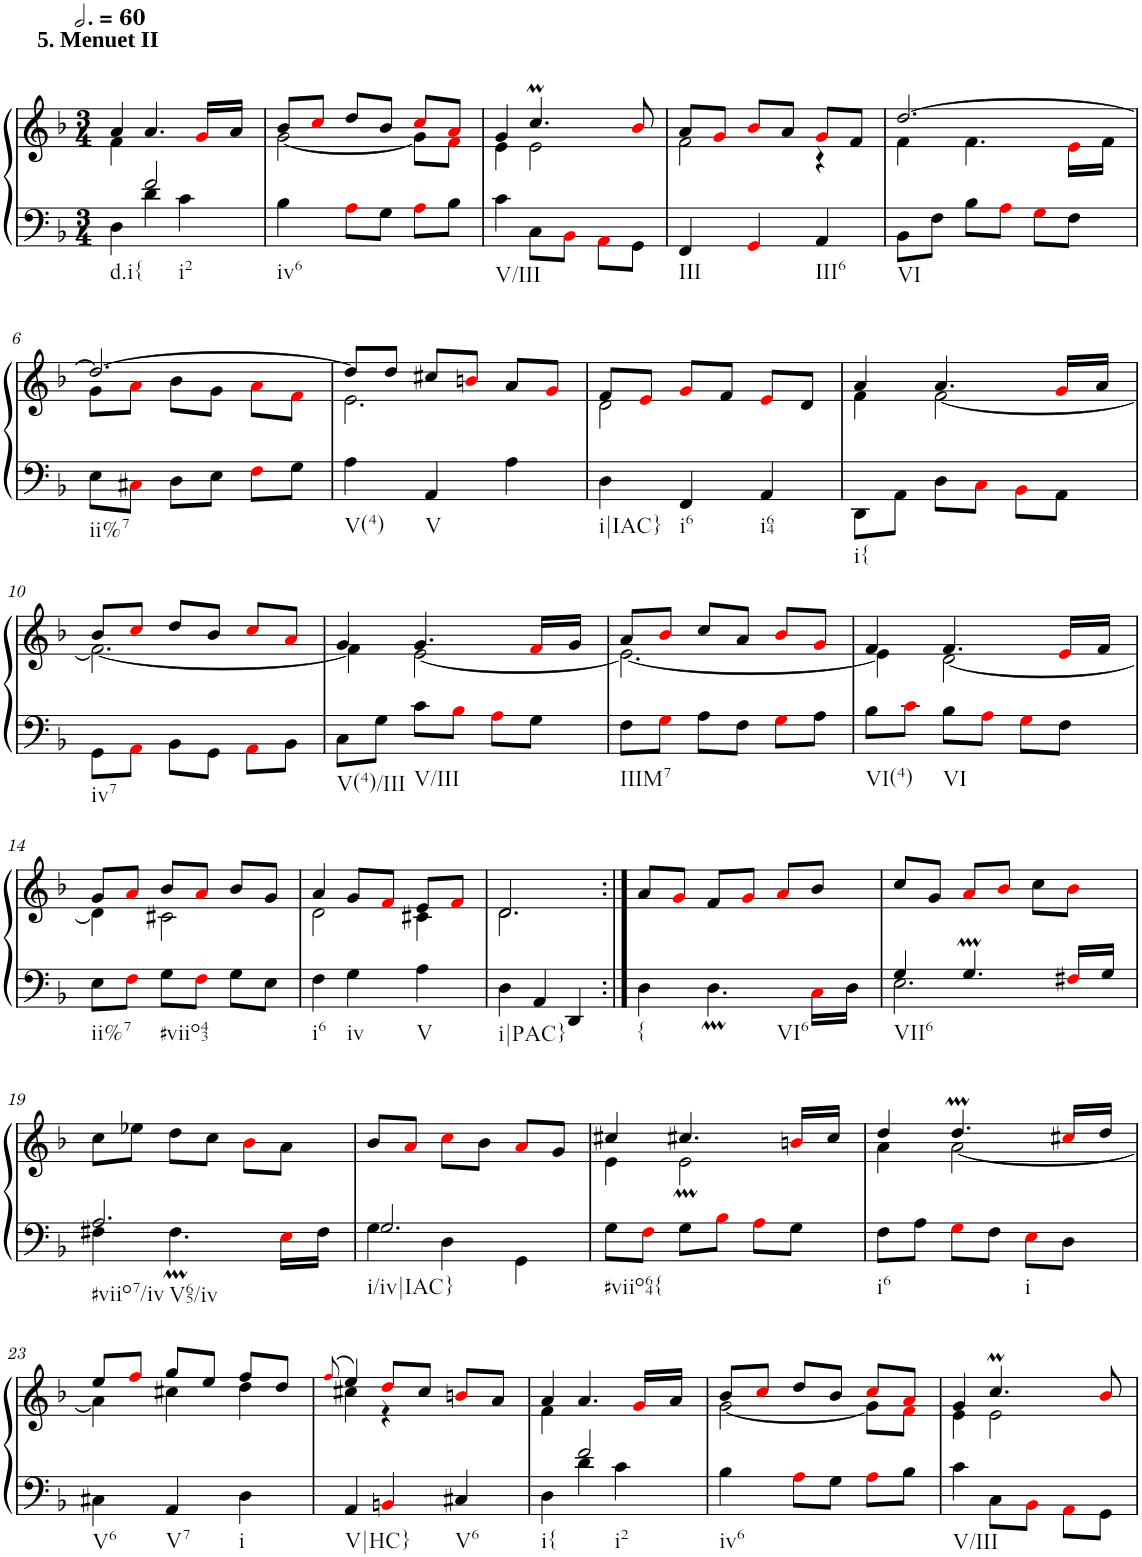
**kern	**kern
*part1	*part1
*staff2	*staff1
*I"Klavier linke Hand	*
*clefF4	*clefG2
*k[b-]	*k[b-]
*M3/4	*M3/4
*MM180	*MM180
=1	=1
*^	*^
!	!	!LO:TX:a:B:t=5. Menuet II	!
!LO:TX:b:t=d.i{	!	!	!
4ryy	4D\	4a/	4f\
!LO:TX:b:t=i2	!	!	!
2f/	4d\	4.a/	2ryy
.	4c\	.	.
.	.	16gi/LL	.
.	.	16a/JJ	.
=2	=2	=2	=2
!LO:TX:b:t=iv6	!	!	!
2.ryy	4B-\	8b-/L	[2g\
.	.	8cci/J	.
.	8Ai\L	8dd/L	.
.	8G\J	8b-/J	.
.	8Ai\L	8cci/L	8g\L]
.	8B-\J	8ai/J	8fi\J
=3	=3	=3	=3
!LO:TX:b:t=V/III	!	!	!
2.ryy	4c\	4g/	4e\
.	8C\L	4.ccM/	2e\
.	8BB-i\J	.	.
.	8AAi\L	.	.
.	8GG\J	8b-i/	.
=4	=4	=4	=4
!LO:TX:b:t=III	!	!	!
!LO:TX:b:t=III6	!	!	!
2.ryy	4FF/	8a/L	2f\
.	.	8gi/J	.
.	4GGi/	8b-i/L	.
.	.	8a/J	.
.	4AA/	8gi/L	4r
.	.	8f/J	.
=5	=5	=5	=5
!LO:TX:b:t=VI	!	!	!
2.ryy	8BB-\L	[2.dd/	4f\
.	8F\J	.	.
.	8B-\L	.	4.f\
.	8Ai\J	.	.
.	8Gi\L	.	.
.	8F\J	.	16ei\LL
.	.	.	16f\JJ
!!LO:LB:g=z	!!
=6	=6	=6	=6
!LO:TX:b:t=ii%7	!	!	!
2.ryy	8E\L	2.dd/_	8g\L
.	8C#Xi\J	.	8ai\J
.	8D\L	.	8b-\L
.	8E\J	.	8g\J
.	8Fi\L	.	8ai\L
.	8G\J	.	8fi\J
=7	=7	=7	=7
!LO:TX:b:t=V(4)	!	!	!
!LO:TX:b:t=V	!	!	!
2.ryy	4A\	8dd/L]	2.e\
.	.	8dd/J	.
.	4AA/	8cc#X/L	.
.	.	8bni/J	.
.	4A\	8a/L	.
.	.	8gi/J	.
=8	=8	=8	=8
!LO:TX:b:t=i|IAC}	!	!	!
!LO:TX:b:t=i6	!	!	!
!LO:TX:b:t=i64	!	!	!
2.ryy	4D\	8f/L	2d\
.	.	8ei/J	.
.	4FF/	8gi/L	.
.	.	8f/J	.
.	4AA/	8ei/L	4ryy
.	.	8d/J	.
=9	=9	=9	=9
!LO:TX:b:t=i{	!	!	!
2.ryy	8DD\L	4a/	4f\
.	8AA\J	.	.
.	8D\L	4.a/	[2f\
.	8Ci\J	.	.
.	8BB-i\L	.	.
.	8AA\J	16gi/LL	.
.	.	16a/JJ	.
!!LO:LB:g=z	!!
=10	=10	=10	=10
!LO:TX:b:t=iv7	!	!	!
2.ryy	8GG\L	8b-/L	2.f\_
.	8AAi\J	8cci/J	.
.	8BB-\L	8dd/L	.
.	8GG\J	8b-/J	.
.	8AAi\L	8cci/L	.
.	8BB-\J	8ai/J	.
=11	=11	=11	=11
!LO:TX:b:t=V(4)/III	!	!	!
!LO:TX:b:t=V/III	!	!	!
2.ryy	8C\L	4g/	4f\]
.	8G\J	.	.
.	8c\L	4.g/	[2e\
.	8B-i\J	.	.
.	8Ai\L	.	.
.	8G\J	16fi/LL	.
.	.	16g/JJ	.
=12	=12	=12	=12
!LO:TX:b:t=IIIM7	!	!	!
2.ryy	8F\L	8a/L	2.e\_
.	8Gi\J	8b-i/J	.
.	8A\L	8cc/L	.
.	8F\J	8a/J	.
.	8Gi\L	8b-i/L	.
.	8A\J	8gi/J	.
=13	=13	=13	=13
!LO:TX:b:t=VI(4)	!	!	!
!LO:TX:b:t=VI	!	!	!
2.ryy	8B-\L	4f/	4e\]
.	8ci\J	.	.
.	8B-\L	4.f/	[2d\
.	8Ai\J	.	.
.	8Gi\L	.	.
.	8F\J	16ei/LL	.
.	.	16f/JJ	.
!!LO:LB:g=z	!!
=14	=14	=14	=14
!LO:TX:b:t=ii%7	!	!	!
!LO:TX:b:t=#viio43	!	!	!
2.ryy	8E\L	8g/L	4d\]
.	8Fi\J	8ai/J	.
.	8G\L	8b-/L	2c#X\
.	8Fi\J	8ai/J	.
.	8G\L	8b-/L	.
.	8E\J	8g/J	.
=15	=15	=15	=15
!LO:TX:b:t=i6	!	!	!
!LO:TX:b:t=iv	!	!	!
!LO:TX:b:t=V	!	!	!
2.ryy	4F\	4a/	2d\
.	4G\	8g/L	.
.	.	8fi/J	.
.	4A\	8e/L	4c#X\
.	.	8fi/J	.
=16	=16	=16	=16
!LO:TX:b:t=i|PAC}	!	!	!
2.ryy	4D\	2.d/	2.d\
.	4AA/	.	.
.	4DD/	.	.
*	*	*v	*v
=17:|!	=17:|!	=17:|!
!LO:TX:b:t={	!	!
!LO:TX:b:t=VI6	!	!
2.ryy	4D\	8a/L
.	.	8gi/J
.	4.DM\	8f/L
.	.	8gi/J
.	.	8ai/L
.	16Ci\LL	8b-/J
.	16D\JJ	.
=18	=18	=18
!LO:TX:b:t=VII6	!	!
4G/	2.E\	8cc/L
.	.	8g/J
4.GM/	.	8ai/L
.	.	8b-i/J
.	.	8cc\L
16F#Xi/LL	.	8b-i\J
16G/JJ	.	.
!!LO:LB:g=z
=19	=19	=19
!LO:TX:b:t=#viio7/iv	!	!
!LO:TX:b:t=V65/iv	!	!
2.A/	4F#X\	8cc\L
.	.	8ee-X\J
.	4.F#m\	8dd\L
.	.	8cc\J
.	.	8b-i\L
.	16Ei\LL	8a\J
.	16F#\JJ	.
=20	=20	=20
!LO:TX:b:t=i/iv|IAC}	!	!
2.G/	4G\	8b-/L
.	.	8ai/J
.	4D\	8cci\L
.	.	8b-\J
.	4GG\	8ai/L
.	.	8g/J
=21	=21	=21
*	*	*^
!LO:TX:b:t=#viio64{	!	!	!
2.ryy	8G\L	4cc#X/	4e\
.	8Fi\J	.	.
.	8G\L	4.cc#X/	2em\
.	8B-i\J	.	.
.	8Ai\L	.	.
.	8G\J	16bni/LL	.
.	.	16cc#/JJ	.
=22	=22	=22	=22
!LO:TX:b:t=i6	!	!	!
!LO:TX:b:t=i	!	!	!
2.ryy	8F\L	4dd/	4a\
.	8A\J	.	.
.	8Gi\L	4.ddM/	[2a\
.	8F\J	.	.
.	8Ei\L	.	.
.	8D\J	16cc#Xi/LL	.
.	.	16dd/JJ	.
!!LO:LB:g=z	!!
=23	=23	=23	=23
!LO:TX:b:t=V6	!	!	!
!LO:TX:b:t=V7	!	!	!
!LO:TX:b:t=i	!	!	!
2.ryy	4C#X\	8ee/L	4a\]
.	.	8ffi/J	.
.	4AA/	8gg/L	4cc#X\
.	.	8ee/J	.
.	4D\	8ff/L	4dd\
.	.	8dd/J	.
=24	=24	=24	=24
.	.	(8qffi/	.
!LO:TX:b:t=V|HC}	!	!	!
!LO:TX:b:t=V6	!	!	!
2.ryy	4AA/	4ee/)	4cc#X\
.	4BBni/	8ddi/L	4r
.	.	8cc#/J	.
.	4C#X/	8bni/L	4ryy
.	.	8a/J	.
=25	=25	=25	=25
!LO:TX:b:t=i{	!	!	!
4ryy	4D\	4a/	4f\
!LO:TX:b:t=i2	!	!	!
2f/	4d\	4.a/	2ryy
.	4c\	.	.
.	.	16gi/LL	.
.	.	16a/JJ	.
=26	=26	=26	=26
!LO:TX:b:t=iv6	!	!	!
2.ryy	4B-\	8b-/L	[2g\
.	.	8cci/J	.
.	8Ai\L	8dd/L	.
.	8G\J	8b-/J	.
.	8Ai\L	8cci/L	8g\L]
.	8B-\J	8ai/J	8fi\J
=27	=27	=27	=27
!LO:TX:b:t=V/III	!	!	!
2.ryy	4c\	4g/	4e\
.	8C\L	4.ccM/	2e\
.	8BB-i\J	.	.
.	8AAi\L	.	.
.	8GG\J	8b-i/	.
*v	*v	*	*
*	*v	*v
=	=
*-	*-
